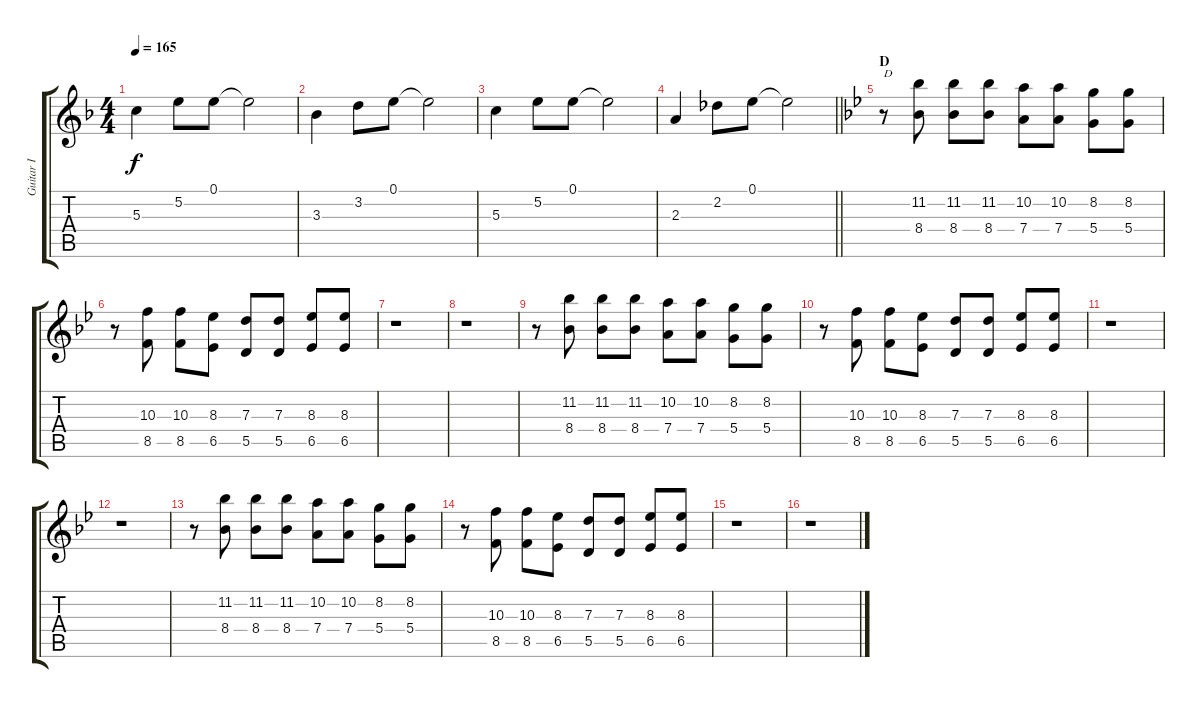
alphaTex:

\track ("Guitar I" "Guitar I") {instrument overdrivenguitar}
\staff {score tabs}
\tuning (E4 B3 G3 D3 A2 E2) {hide}
\ts (4 4)
\tempo 165
\clef g2
\ks f
5.3.4{dy f} 5.2.8 0.1.8 0.1{t}.2 |
3.3.4 3.2.8 0.1.8 0.1{t}.2 |
5.3.4 5.2.8 0.1.8 0.1{t}.2 |
\barLineRight lightlight
2.3.4 2.2.8 0.1.8 0.1{t}.2 |
\section ("" "D")
\ks bb
r.8{txt "D"} (11.2 8.4).8 (11.2 8.4).8 (11.2 8.4).8 (10.2 7.4).8 (10.2 7.4).8 (8.2 5.4).8 (8.2 5.4).8 |
r.8 (10.3 8.5).8 (10.3 8.5).8 (8.3 6.5).8 (7.3 5.5).8 (7.3 5.5).8 (8.3 6.5).8 (8.3 6.5).8 |
r.1 |
r.1 |
r.8 (11.2 8.4).8 (11.2 8.4).8 (11.2 8.4).8 (10.2 7.4).8 (10.2 7.4).8 (8.2 5.4).8 (8.2 5.4).8 |
r.8 (10.3 8.5).8 (10.3 8.5).8 (8.3 6.5).8 (7.3 5.5).8 (7.3 5.5).8 (8.3 6.5).8 (8.3 6.5).8 |
r.1 |
r.1 |
r.8 (11.2 8.4).8 (11.2 8.4).8 (11.2 8.4).8 (10.2 7.4).8 (10.2 7.4).8 (8.2 5.4).8 (8.2 5.4).8 |
r.8 (10.3 8.5).8 (10.3 8.5).8 (8.3 6.5).8 (7.3 5.5).8 (7.3 5.5).8 (8.3 6.5).8 (8.3 6.5).8 |
r.1 |
r.1
